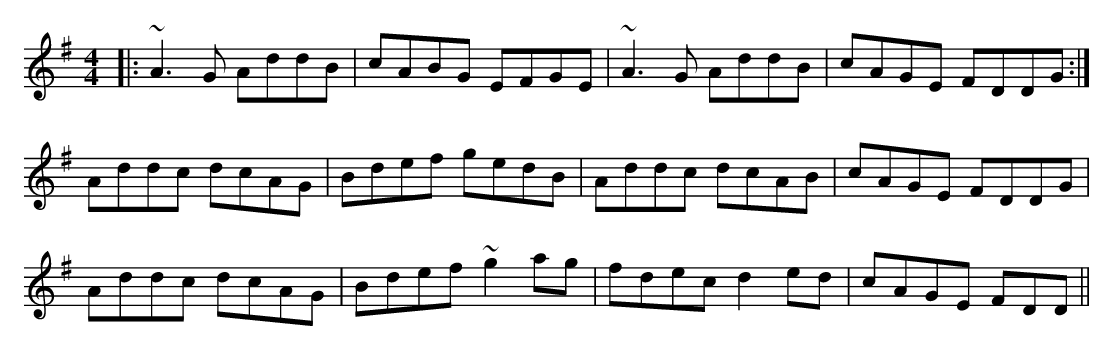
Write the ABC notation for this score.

X:1
M:4/4
K:Dmix
|:~A3 G AddB|cABG EFGE|~A3 G AddB|cAGE FDDG:|
Addc dcAG|Bdef gedB|Addc dcAB|cAGE FDDG|
Addc dcAG|Bdef ~g2 ag|fdec d2 ed|cAGE FDD||
